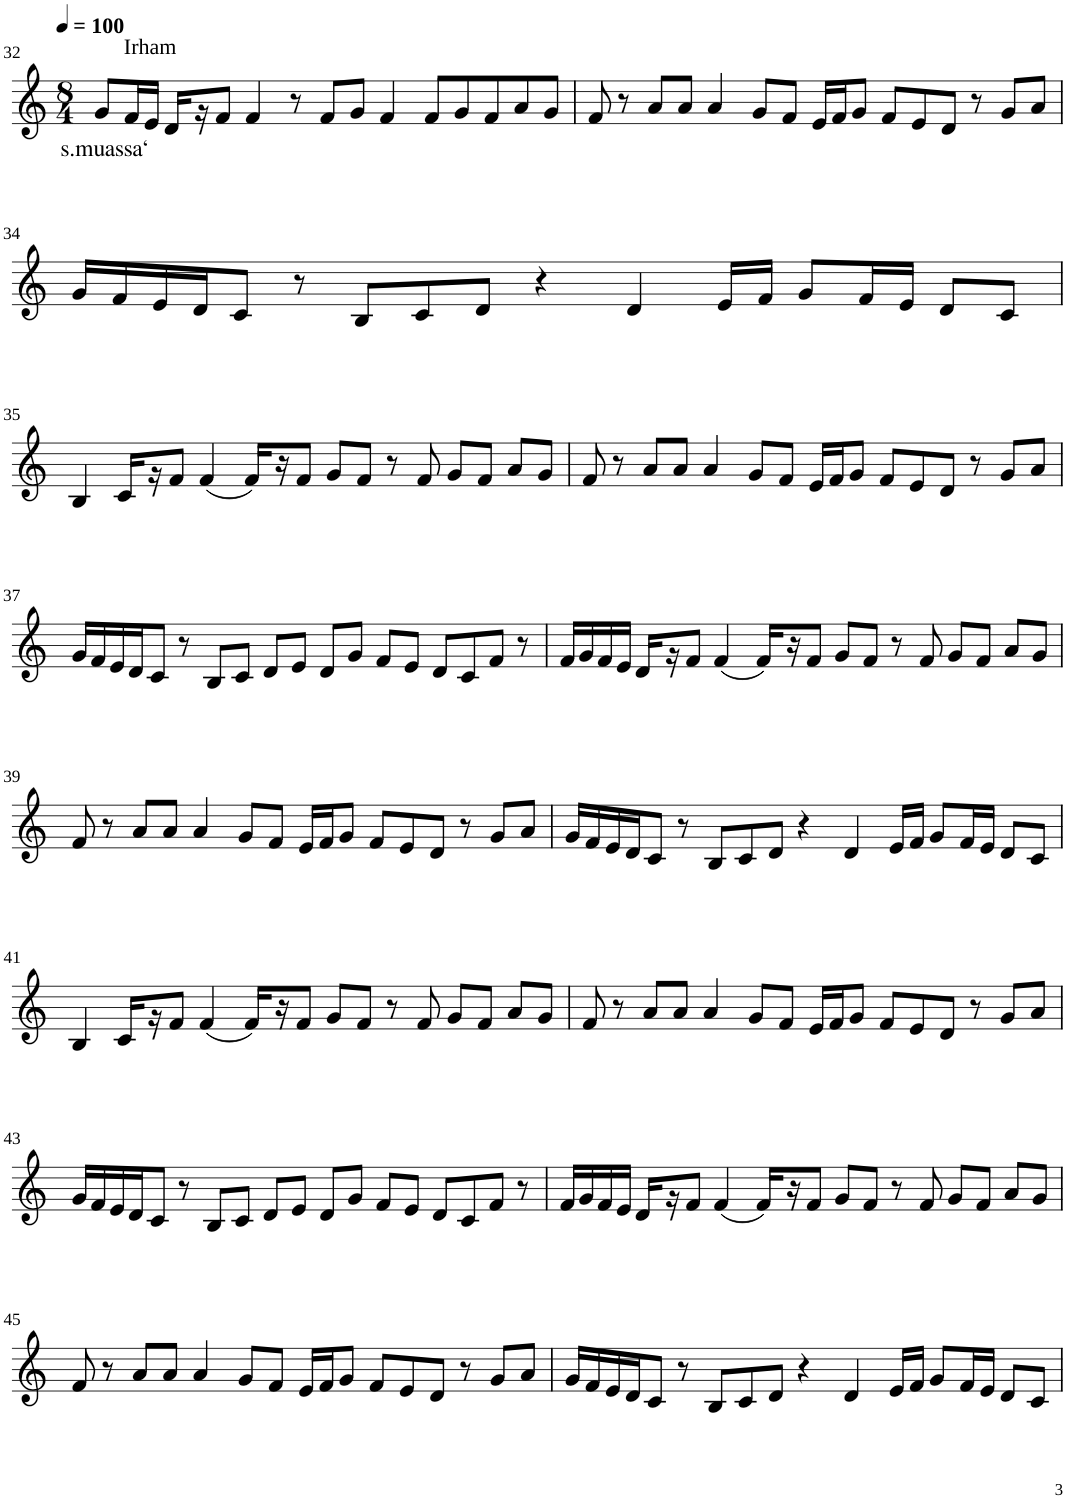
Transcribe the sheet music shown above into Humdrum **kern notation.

**kern	**text
*part1	*part1
*staff1	*staff1
*I"Violin	*
!!LO:PB:g=z
*clefG2	*
*k[]	*
*M8/4	*
*MM100	*
=32	=32
!	!LO:LY:b
8g/L	s.muassa‘
!LO:TX:a:t=Irham	!
16f/L	.
16e/JJ	.
16d/LL	.
16r	.
8f/J	.
4f/	.
8r	.
8f/L	.
8g/J	.
4f/	.
8f/L	.
8g/	.
8f/	.
8a/	.
8g/J	.
=33	=33
8f/	.
8r	.
8a/L	.
8a/J	.
4a/	.
8g/L	.
8f/J	.
16e/LL	.
16f/J	.
8g/J	.
8f/L	.
8e/	.
8d/J	.
8r	.
8g/L	.
8a/J	.
!!LO:LB:g=z
=34	=34
16g/LL	.
16f/	.
16e/	.
16d/J	.
8c/J	.
8r	.
8B/L	.
8c/	.
8d/J	.
4r	.
4d/	.
16e/LL	.
16f/JJ	.
8g/L	.
16f/L	.
16e/JJ	.
8d/L	.
8c/J	.
!!LO:LB:g=z
=35	=35
4B/	.
16c/LL	.
16r	.
8f/J	.
(4f/	.
16f/LL)	.
16r	.
8f/J	.
8g/L	.
8f/J	.
8r	.
8f/	.
8g/L	.
8f/J	.
8a/L	.
8g/J	.
=36	=36
8f/	.
8r	.
8a/L	.
8a/J	.
4a/	.
8g/L	.
8f/J	.
16e/LL	.
16f/J	.
8g/J	.
8f/L	.
8e/	.
8d/J	.
8r	.
8g/L	.
8a/J	.
!!LO:LB:g=z
=37	=37
16g/LL	.
16f/	.
16e/	.
16d/J	.
8c/J	.
8r	.
8B/L	.
8c/J	.
8d/L	.
8e/J	.
8d/L	.
8g/J	.
8f/L	.
8e/J	.
8d/L	.
8c/	.
8f/J	.
8r	.
=38	=38
16f/LL	.
16g/	.
16f/	.
16e/JJ	.
16d/LL	.
16r	.
8f/J	.
(4f/	.
16f/LL)	.
16r	.
8f/J	.
8g/L	.
8f/J	.
8r	.
8f/	.
8g/L	.
8f/J	.
8a/L	.
8g/J	.
!!LO:LB:g=z
=39	=39
8f/	.
8r	.
8a/L	.
8a/J	.
4a/	.
8g/L	.
8f/J	.
16e/LL	.
16f/J	.
8g/J	.
8f/L	.
8e/	.
8d/J	.
8r	.
8g/L	.
8a/J	.
=40	=40
16g/LL	.
16f/	.
16e/	.
16d/J	.
8c/J	.
8r	.
8B/L	.
8c/	.
8d/J	.
4r	.
4d/	.
16e/LL	.
16f/JJ	.
8g/L	.
16f/L	.
16e/JJ	.
8d/L	.
8c/J	.
!!LO:LB:g=z
=41	=41
4B/	.
16c/LL	.
16r	.
8f/J	.
(4f/	.
16f/LL)	.
16r	.
8f/J	.
8g/L	.
8f/J	.
8r	.
8f/	.
8g/L	.
8f/J	.
8a/L	.
8g/J	.
=42	=42
8f/	.
8r	.
8a/L	.
8a/J	.
4a/	.
8g/L	.
8f/J	.
16e/LL	.
16f/J	.
8g/J	.
8f/L	.
8e/	.
8d/J	.
8r	.
8g/L	.
8a/J	.
!!LO:LB:g=z
=43	=43
16g/LL	.
16f/	.
16e/	.
16d/J	.
8c/J	.
8r	.
8B/L	.
8c/J	.
8d/L	.
8e/J	.
8d/L	.
8g/J	.
8f/L	.
8e/J	.
8d/L	.
8c/	.
8f/J	.
8r	.
=44	=44
16f/LL	.
16g/	.
16f/	.
16e/JJ	.
16d/LL	.
16r	.
8f/J	.
(4f/	.
16f/LL)	.
16r	.
8f/J	.
8g/L	.
8f/J	.
8r	.
8f/	.
8g/L	.
8f/J	.
8a/L	.
8g/J	.
!!LO:LB:g=z
=45	=45
8f/	.
8r	.
8a/L	.
8a/J	.
4a/	.
8g/L	.
8f/J	.
16e/LL	.
16f/J	.
8g/J	.
8f/L	.
8e/	.
8d/J	.
8r	.
8g/L	.
8a/J	.
=46	=46
16g/LL	.
16f/	.
16e/	.
16d/J	.
8c/J	.
8r	.
8B/L	.
8c/	.
8d/J	.
4r	.
4d/	.
16e/LL	.
16f/JJ	.
8g/L	.
16f/L	.
16e/JJ	.
8d/L	.
8c/J	.
=	=
*-	*-
